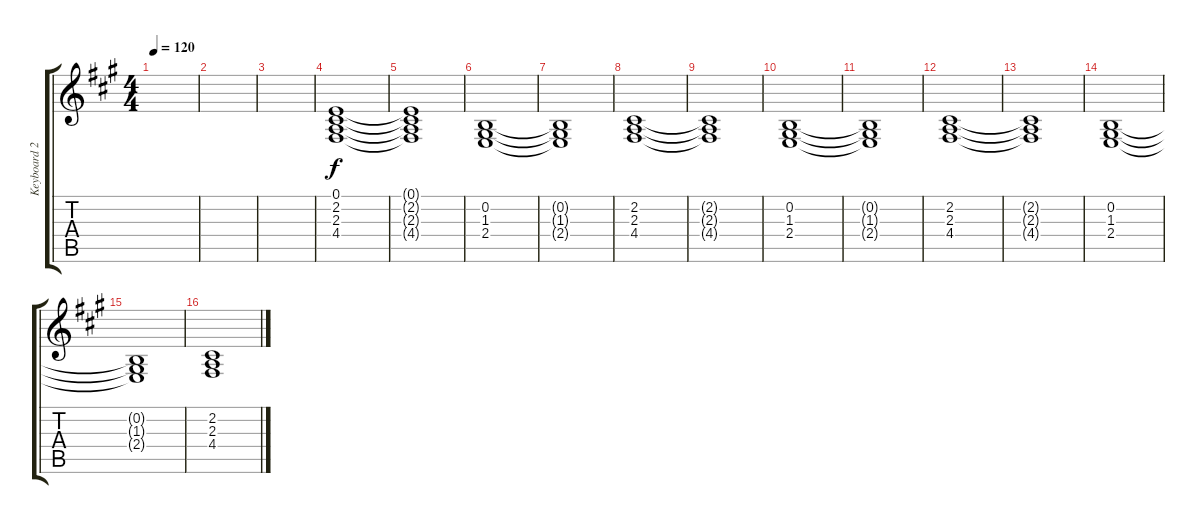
\track ("Keyboard 2 - John F" "Keyboard 2") {instrument pad7halo}
\staff {score tabs}
\tuning (E4 B3 G3 D3 A2 E2) {hide}
\ts (4 4)
\tempo 120
\clef g2
\ks f#minor
|
|
|
(0.1 2.2 2.3 4.4).1{volume 11} |
(0.1{t} 2.2{t} 2.3{t} 4.4{t}).1 |
(0.2 1.3 2.4).1{volume 7} |
(0.2{t} 1.3{t} 2.4{t}).1 |
(2.2 2.3 4.4).1 |
(2.2{t} 2.3{t} 4.4{t}).1 |
(0.2 1.3 2.4).1 |
(0.2{t} 1.3{t} 2.4{t}).1 |
(2.2 2.3 4.4).1 |
(2.2{t} 2.3{t} 4.4{t}).1 |
(0.2 1.3 2.4).1 |
(0.2{t} 1.3{t} 2.4{t}).1 |
(2.2 2.3 4.4).1
